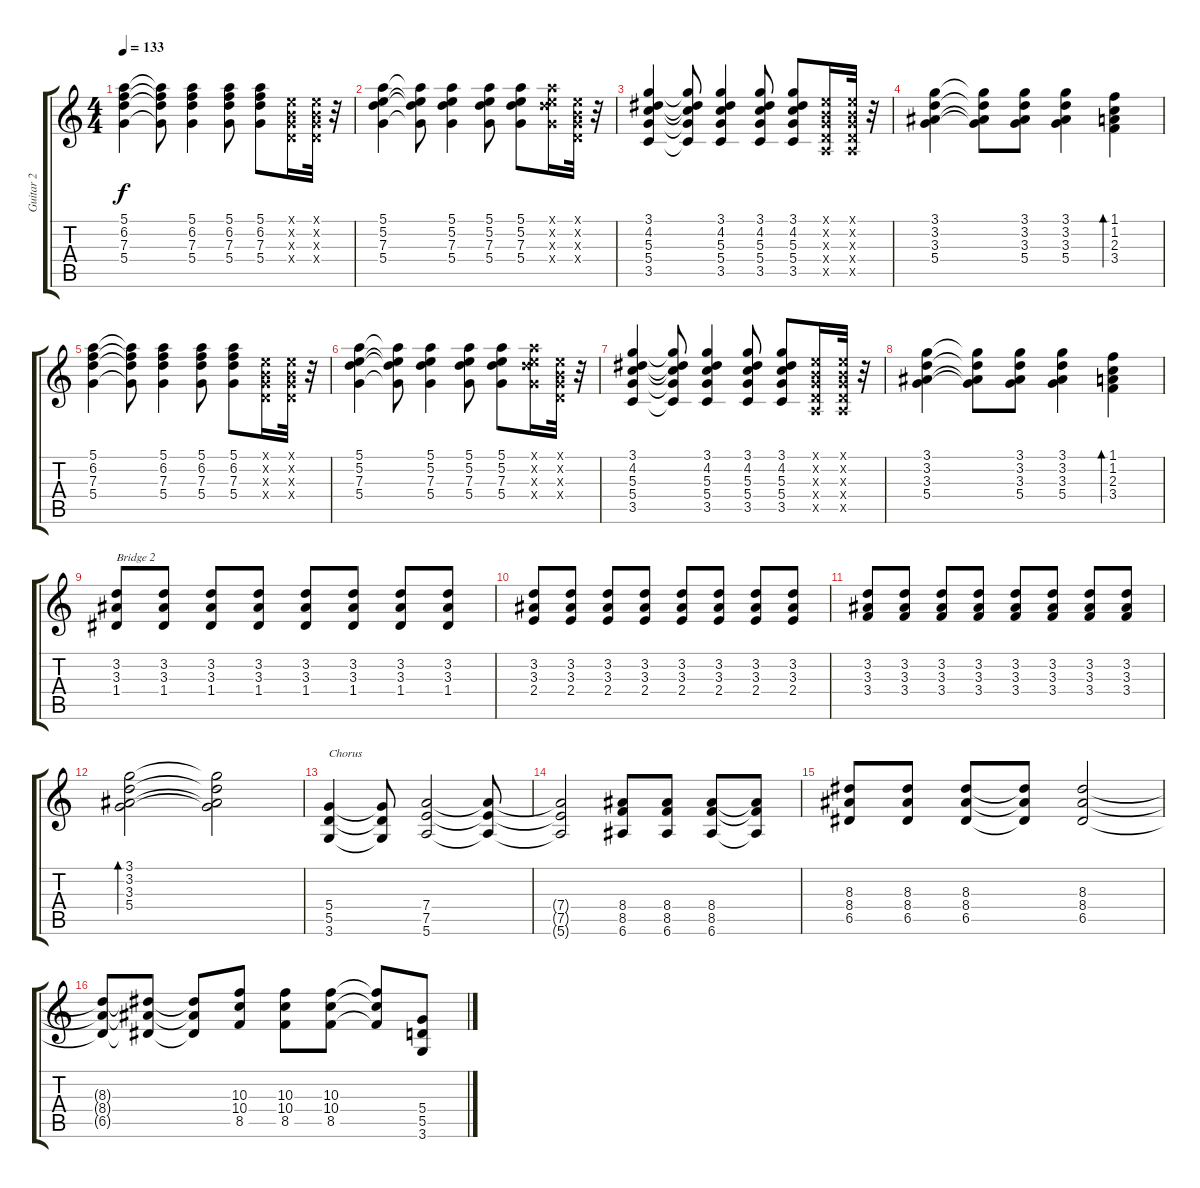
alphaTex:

\track ("Guitar 2  ( Solo  Dist. )" "Guitar 2  ") {instrument distortionguitar}
\staff {score tabs}
\tuning (E4 B3 G3 D3 A2 E2) {hide}
\ts (4 4)
\tempo 133
\clef g2
\ks c
(5.1 6.2 7.3 5.4).4{dy f} (5.1{t} 6.2{t} 7.3{t} 5.4{t}).8 (5.1 6.2 7.3 5.4).4 (5.1 6.2 7.3 5.4).8 (5.1 6.2 7.3 5.4).8 (0.1{x} 0.2{x} 0.3{x} 0.4{x}).16 (0.1{x} 0.2{x} 0.3{x} 0.4{x}).32 r.32 |
(5.1 5.2 7.3 5.4).4 (5.1{t} 5.2{t} 7.3{t} 5.4{t}).8 (5.1 5.2 7.3 5.4).4 (5.1 5.2 7.3 5.4).8 (5.1 5.2 7.3 5.4).8 (5.1{x} 5.2{x} 7.3{x} 5.4{x}).16 (0.1{x} 0.2{x} 0.3{x} 0.4{x}).32 r.32 |
(3.1 4.2 5.3 5.4 3.5).4 (3.1{t} 4.2{t} 5.3{t} 5.4{t} 3.5{t}).8 (3.1 4.2 5.3 5.4 3.5).4 (3.1 4.2 5.3 5.4 3.5).8 (3.1 4.2 5.3 5.4 3.5).8 (0.1{x} 0.2{x} 0.3{x} 0.4{x} 0.5{x}).16 (0.1{x} 0.2{x} 0.3{x} 0.4{x} 0.5{x}).32 r.32 |
(3.1 3.2 3.3 5.4).4 (3.1{t} 3.2{t} 3.3{t} 5.4{t}).8 (3.1 3.2 3.3 5.4).8 (3.1 3.2 3.3 5.4).4 (1.1 1.2 2.3 3.4).4{bd 240} |
(5.1 6.2 7.3 5.4).4 (5.1{t} 6.2{t} 7.3{t} 5.4{t}).8 (5.1 6.2 7.3 5.4).4 (5.1 6.2 7.3 5.4).8 (5.1 6.2 7.3 5.4).8 (0.1{x} 0.2{x} 0.3{x} 0.4{x}).16 (0.1{x} 0.2{x} 0.3{x} 0.4{x}).32 r.32 |
(5.1 5.2 7.3 5.4).4 (5.1{t} 5.2{t} 7.3{t} 5.4{t}).8 (5.1 5.2 7.3 5.4).4 (5.1 5.2 7.3 5.4).8 (5.1 5.2 7.3 5.4).8 (5.1{x} 5.2{x} 7.3{x} 5.4{x}).16 (0.1{x} 0.2{x} 0.3{x} 0.4{x}).32 r.32 |
(3.1 4.2 5.3 5.4 3.5).4 (3.1{t} 4.2{t} 5.3{t} 5.4{t} 3.5{t}).8 (3.1 4.2 5.3 5.4 3.5).4 (3.1 4.2 5.3 5.4 3.5).8 (3.1 4.2 5.3 5.4 3.5).8 (0.1{x} 0.2{x} 0.3{x} 0.4{x} 0.5{x}).16 (0.1{x} 0.2{x} 0.3{x} 0.4{x} 0.5{x}).32 r.32 |
(3.1 3.2 3.3 5.4).4 (3.1{t} 3.2{t} 3.3{t} 5.4{t}).8 (3.1 3.2 3.3 5.4).8 (3.1 3.2 3.3 5.4).4 (1.1 1.2 2.3 3.4).4{bd 240} |
(3.2 3.3 1.4).8{txt "Bridge 2" volume 16} (3.2 3.3 1.4).8 (3.2 3.3 1.4).8 (3.2 3.3 1.4).8 (3.2 3.3 1.4).8 (3.2 3.3 1.4).8 (3.2 3.3 1.4).8 (3.2 3.3 1.4).8 |
(3.2 3.3 2.4).8 (3.2 3.3 2.4).8 (3.2 3.3 2.4).8 (3.2 3.3 2.4).8 (3.2 3.3 2.4).8 (3.2 3.3 2.4).8 (3.2 3.3 2.4).8 (3.2 3.3 2.4).8 |
(3.2 3.3 3.4).8 (3.2 3.3 3.4).8 (3.2 3.3 3.4).8 (3.2 3.3 3.4).8 (3.2 3.3 3.4).8 (3.2 3.3 3.4).8 (3.2 3.3 3.4).8 (3.2 3.3 3.4).8 |
(3.1 3.2 3.3 5.4).2{bd 240} (3.1{t} 3.2{t} 3.3{t} 5.4{t}).2 |
(5.4 5.5 3.6).4{txt "Chorus"} (5.4{t} 5.5{t} 3.6{t}).8 (7.4 7.5 5.6).2 (7.4{t} 7.5{t} 5.6{t}).8 |
(7.4{t} 7.5{t} 5.6{t}).2 (8.4 8.5 6.6).8 (8.4 8.5 6.6).8 (8.4 8.5 6.6).8 (8.4{t} 8.5{t} 6.6{t}).8 |
(8.3 8.4 6.5).8 (8.3 8.4 6.5).8 (8.3 8.4 6.5).8 (8.3{t} 8.4{t} 6.5{t}).8 (8.3 8.4 6.5).2 |
(8.3{t} 8.4{t} 6.5{t}).8 (8.3{t} 8.4{t} 6.5{t}).8 (8.3{t} 8.4{t} 6.5{t}).8 (10.3 10.4 8.5).8 (10.3 10.4 8.5).8 (10.3 10.4 8.5).8 (10.3{t} 10.4{t} 8.5{t}).8 (5.4 5.5 3.6).8
